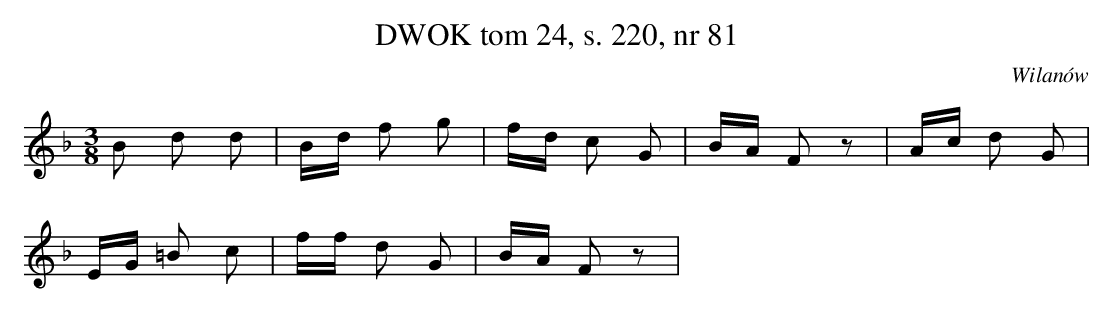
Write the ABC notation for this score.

X:1
T: DWOK tom 24, s. 220, nr 81
O: Wilanów
L: 1/16
M: 3/8
K: F
B2 d2 d2 | Bd f2 g2 | fd c2 G2 | BA F2 z2 | Ac d2 G2 |
EG =B2 c2 | ff d2 G2 | BA F2 z2 |
